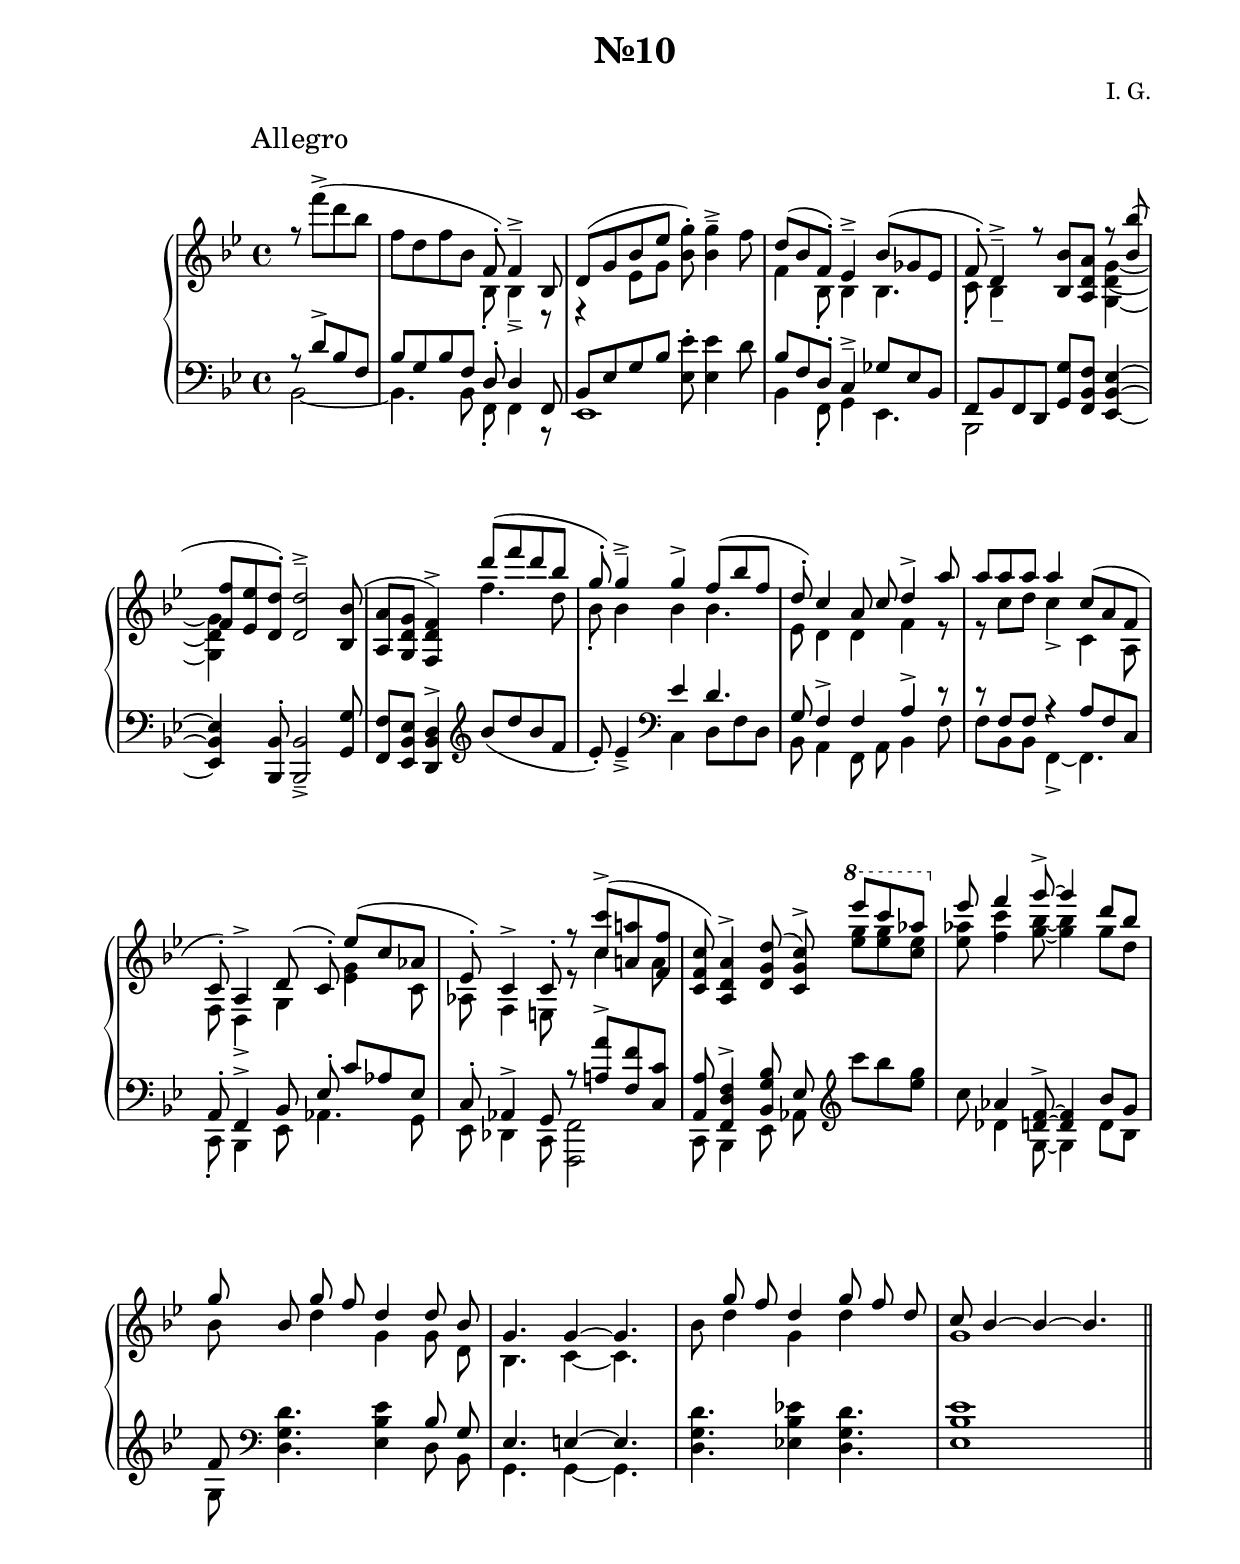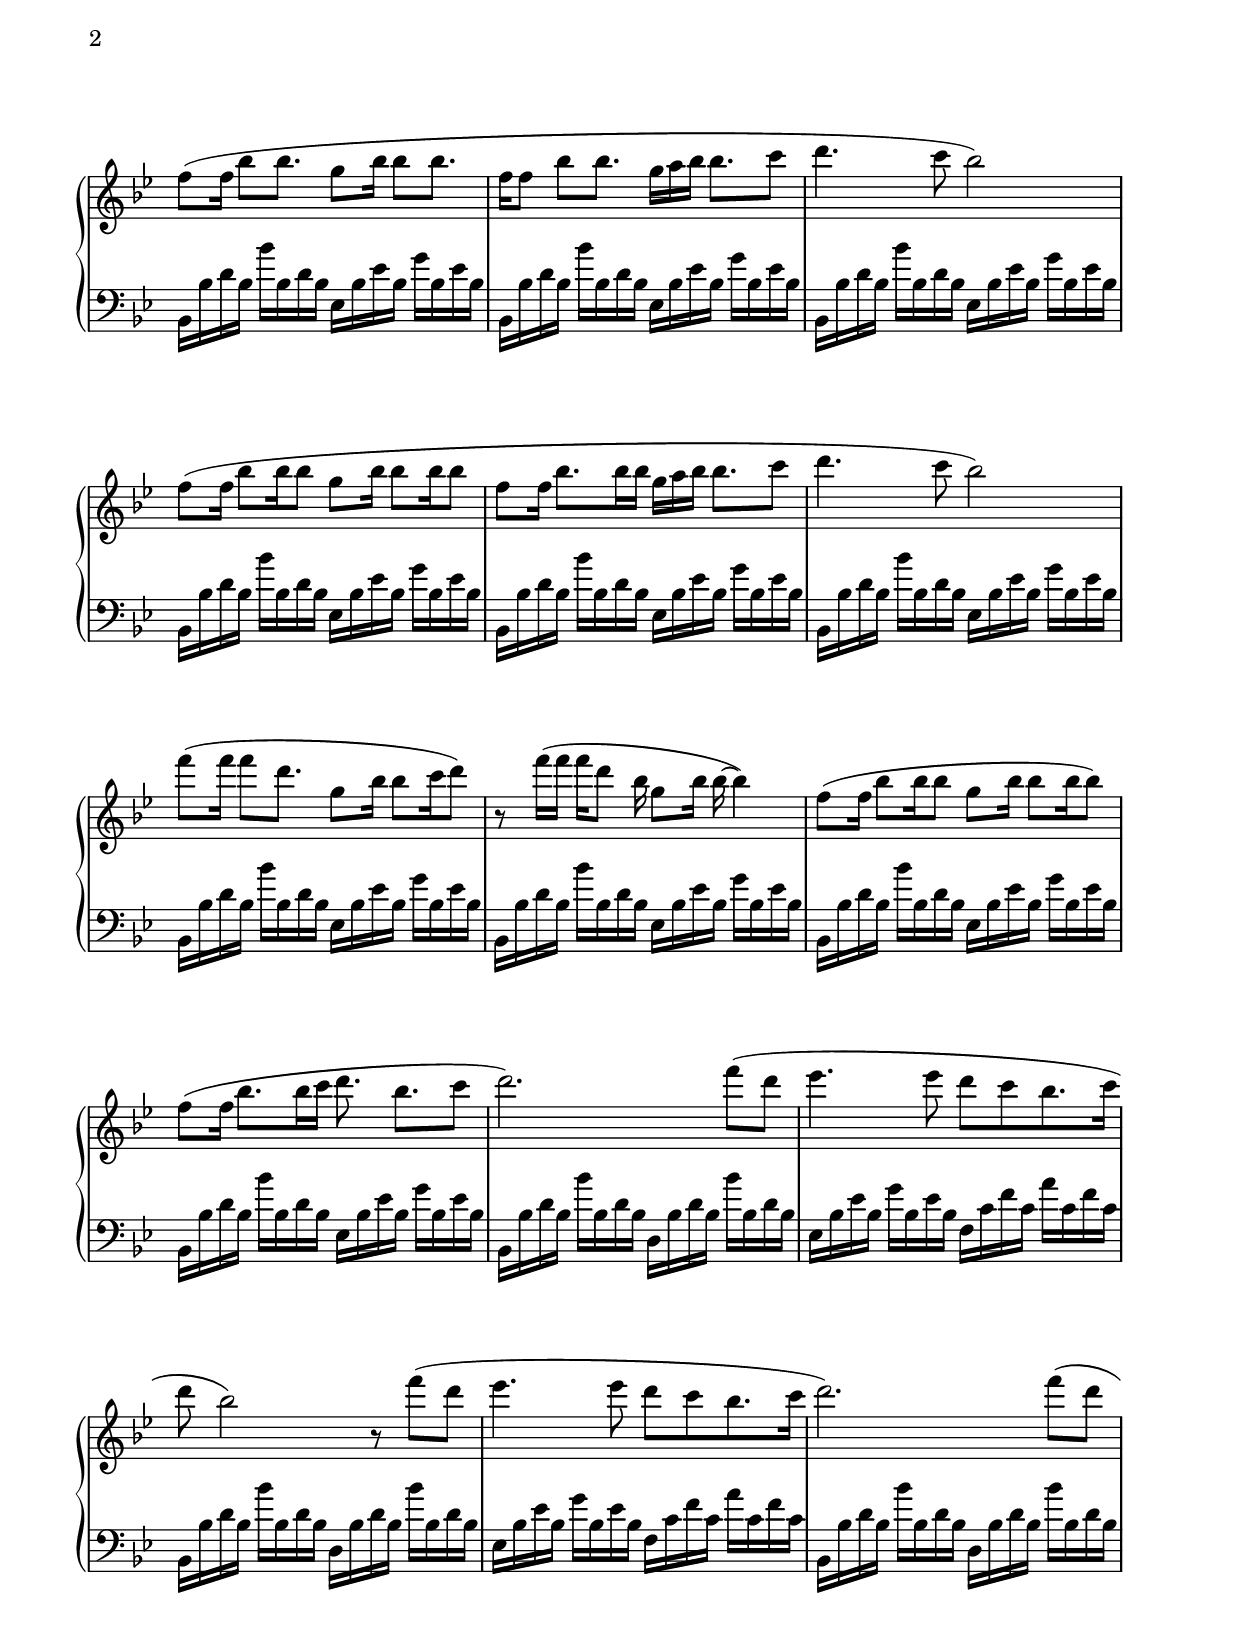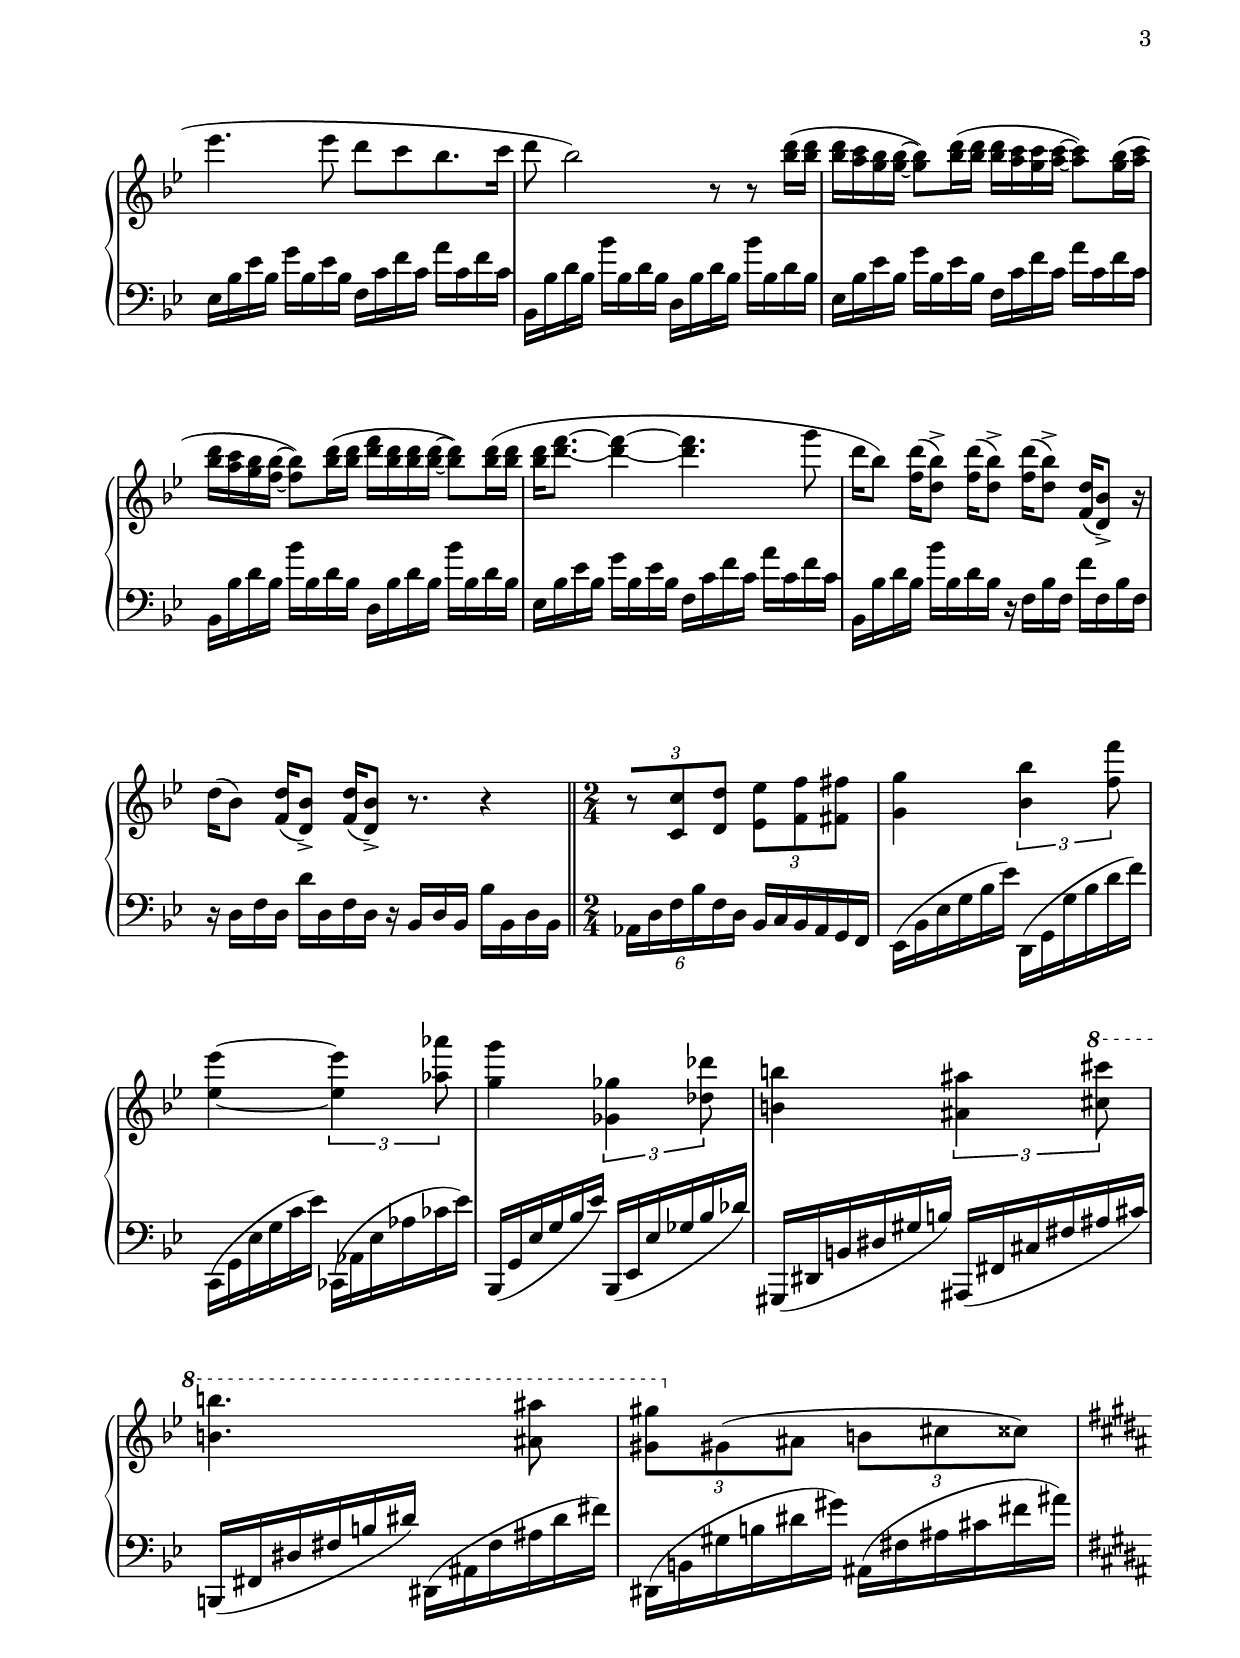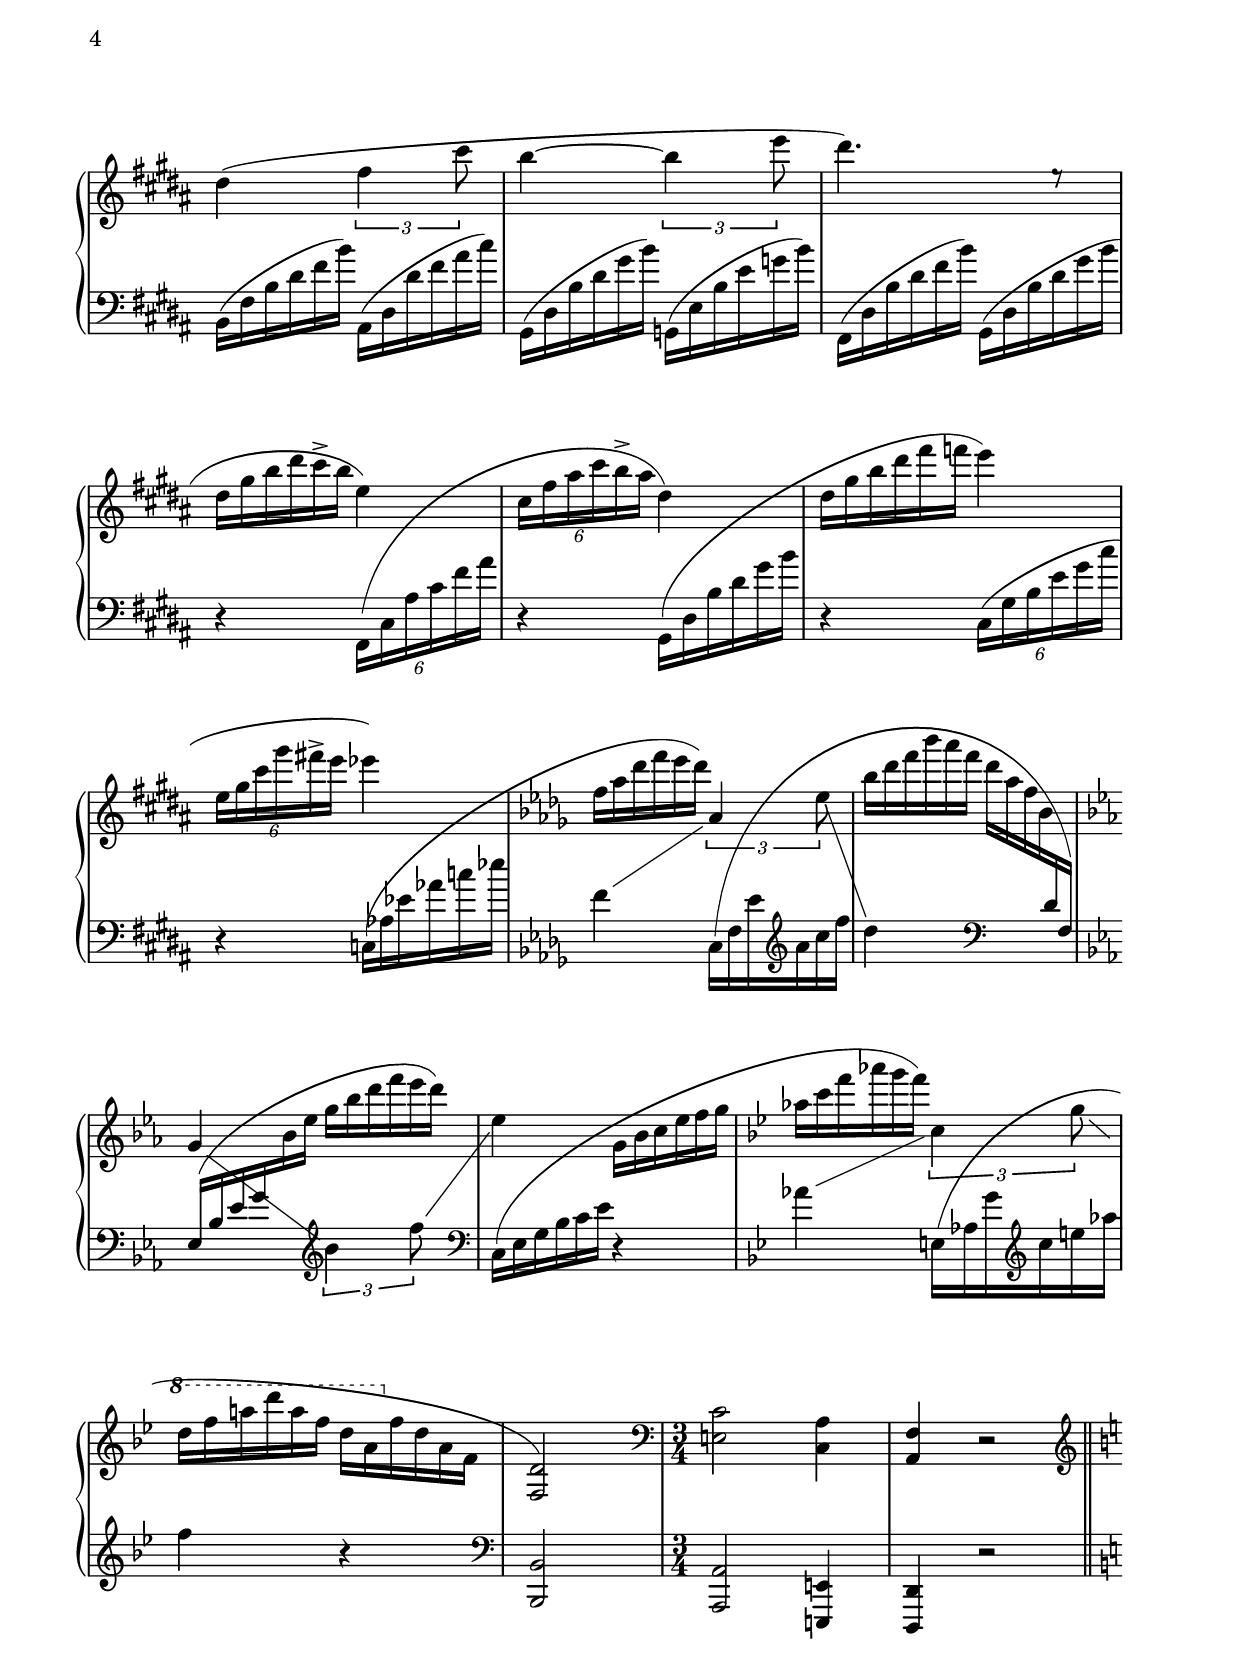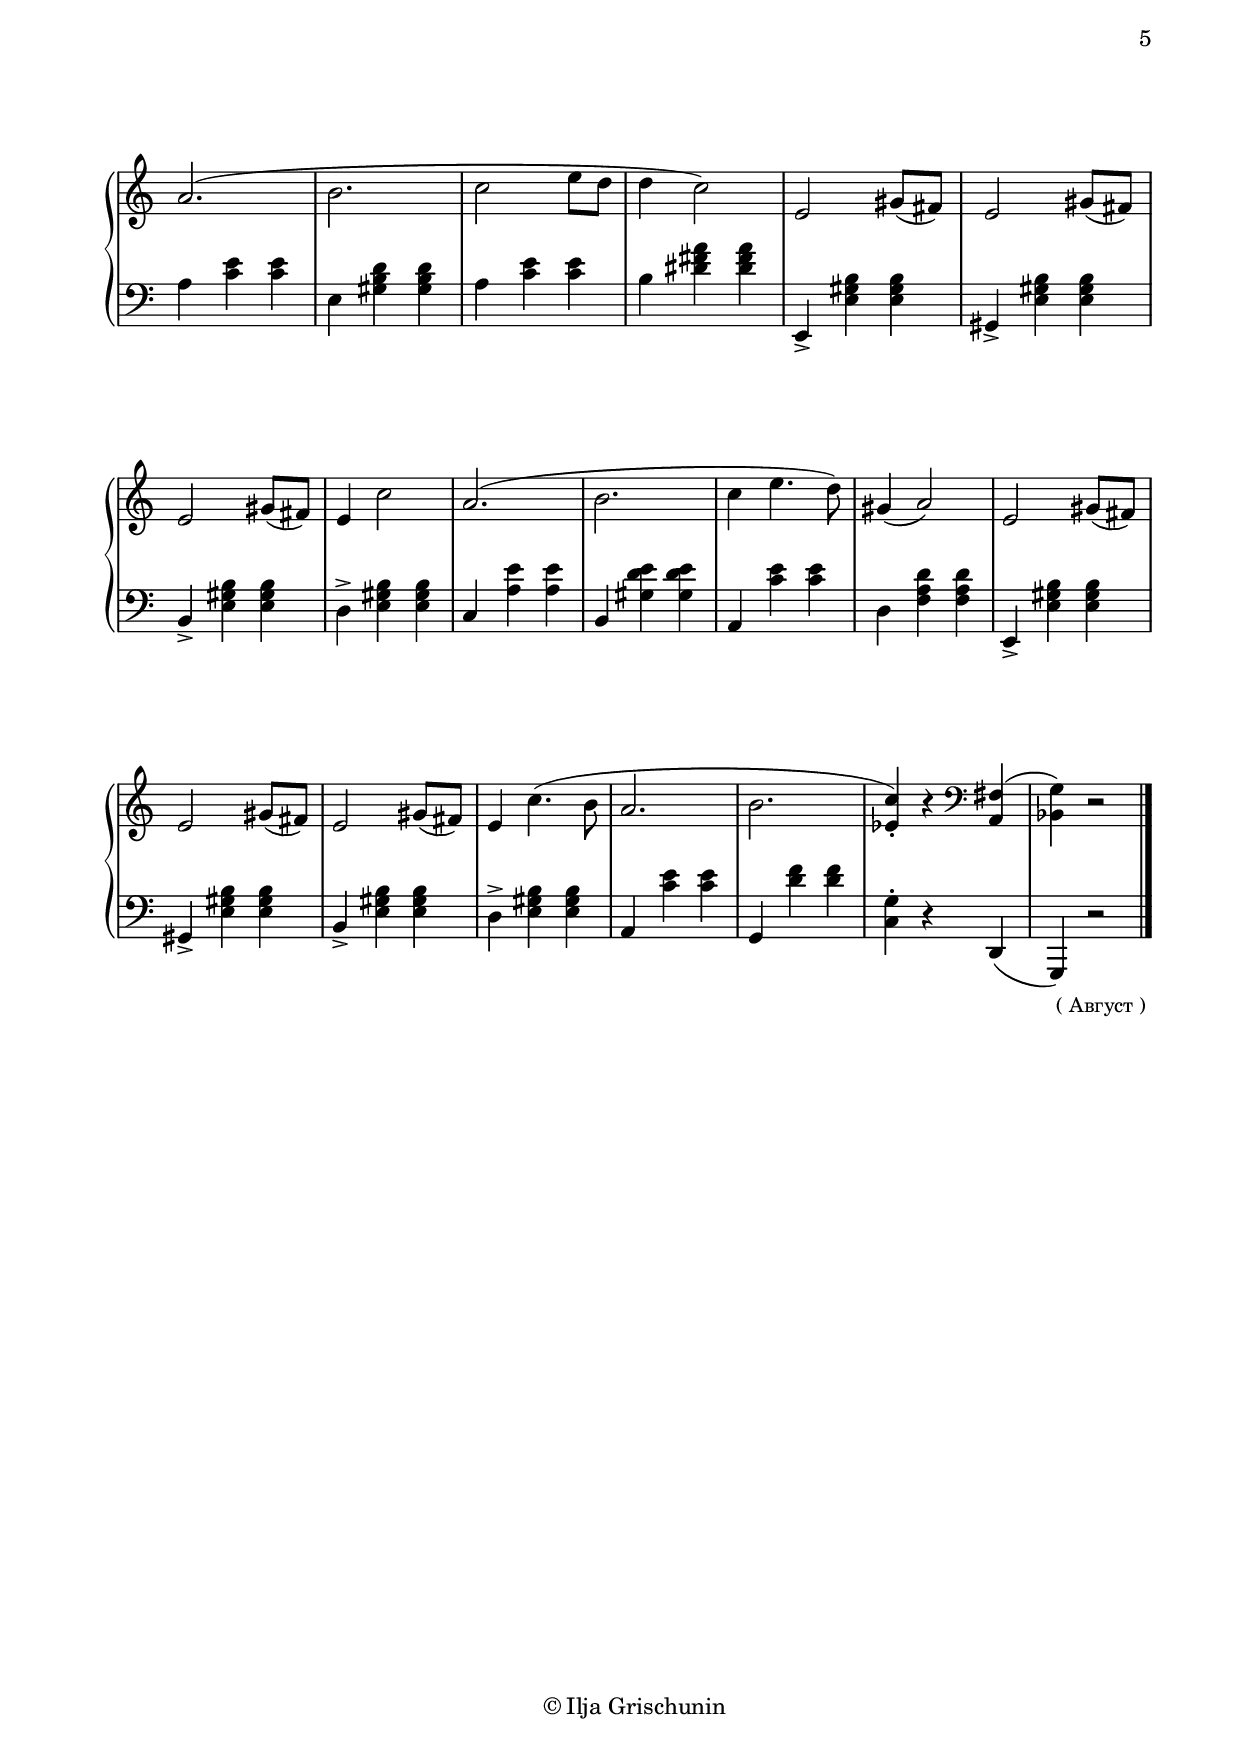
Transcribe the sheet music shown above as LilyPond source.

\version "2.19.15"
%\version "2.18.0"

\language "deutsch"

\header {
  title = "№10"
  %meter = "Allegro"
  composer = "I. G."
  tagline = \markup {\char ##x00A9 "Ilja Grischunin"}
}

\paper {
  #(set-paper-size "a4")
  top-system-spacing.basic-distance = #25
  top-markup-spacing.basic-distance = #8
  markup-system-spacing.basic-distance = #26
  system-system-spacing.basic-distance = #25
  last-bottom-spacing.basic-distance = #25
  two-sided = ##t
  inner-margin = 20
  outer-margin = 15
}

\layout {
  indent = 10
  \context {
    \PianoStaff
    \consists #Span_stem_engraver
  }
  \context{
    \Score
    \override StaffGrouper.staff-staff-spacing.basic-distance = #13
    \remove "Bar_number_engraver"
  }
}

\version "2.19.15"
%\version "2.18.0"

\language "deutsch"

%%%%%%%%%%% RH %%%%%%%%%%%%
rechtsZehn = {
  \clef treble
  \key b \major
  \time 4/4
  \once\override Score.RehearsalMark.extra-offset = #'(1 . 2)
  \mark "Allegro"
  %\override Staff.Clef #'break-visibility = #begin-of-line-visible
  %\override Staff.Clef #'explicitClefVisibility = #begin-of-line-visible
  %\override Staff.TimeSignature #'break-visibility = #begin-of-line-visible
  %\set Staff.explicitKeySignatureVisibility = #begin-of-line-visible
  %\override Staff.KeyCancellation #'break-visibility = #all-invisible
  %\override Staff.KeyCancellation #'explicitKeySignatureVisibility = #all-invisible
  \set Staff.printKeyCancellation = ##f
  <<
    {
      \partial 2 r8\stemDown f'''->( d''' b''
      f'' d'' f'' b'\stemNeutral f'-.) f'4->-- b8
      d'( g' b' es''\stemDown <b' g''>-.)<b' g''>4->-- f''8\stemUp
      d''( b' f'-.) es'4->-- b'8( ges' es' f'-.) d'4->-- r8<b b'><a d' a'> r <b' b''>(
      <f' f''><es' es''><d' d''>-.)<d' d''>2->-- <b b'>8(
      <a a'><g d' g'><f d' f'>4->) d'''8( f''' d''' b'' g''-.) g''4->-- g''-> f''8( b'' f''
      d''-.) c''4 a'8 c'' d''4-> a''8 a'' a'' a'' a''4 c''8( a' f'
      c'-.) a4-> d'8( c'-.)\noBeam es''( c'' as'
      es'-.) c'4-> c'8-. r <c'' c'''>->(<a'! a''!><f' f''>
      <c' f' c''>)<a d' a'>4-><d' g' d''>8(<c' g' c''>->)\noBeam
      \ottava #1
      \set Staff.ottavation = #"8"
      es'''' c'''' as'''
      \ottava #0
      es''' f'''4 g'''8->~g'''4 d'''8 b''
      \autoBeamOff
      g'' b' g'' f'' d''4 d''8 b' g'4. g'4~g'4.
      s8 g'' f'' d''4 g''8 f'' d'' c'' b'4~b'~b'4.
    }
    \\
    {
      s2 s b8-. b4->-- r8 r4 es'8 g' s2
      f'4 b8-. b4 b4. c'8-. b4-- s8 s4 <g d' g'>~q s2. s2 f''4. d''8 b'-. b'4 b'4 b'4.
      es'8 d'4 d' f' r8 r c'' d'' c''4-> c'4 a8
      f d4-> g <es' g'> c'8 as f4 e8 r
      c''4 a'8 s2 s8 <es''' g'''> q <c''' es'''>
      <es'' as''><f'' c'''>4<g'' b''>8~q4 g''8 d''
      \autoBeamOff
      b' s d''4 g' g'8 d' b4. c'4~c'4. b'8 d''4 g' d'' s8 g'1
    }
  >>
  \bar "||"\break
  \relative b'' {
    \override Slur.positions = #'(1 . 1)
    f8[(f16]b8[b8.]g8[b16]b8[b8.]f16[f8]b[b8.]g16[a b]b8.[c8]d4.c8b2)
    f8[(f16]b8[b16b8]g[b16]b8[b16b8]f8[f16]b8.[b16b]g[ a b]b8.[c8]d4.c8b2)
    f'8[(f16]f8[d8.]g,8[b16]b8[c16d8])r f16[(f]f[d8] b16g8[b16]b~b4)
    f8[(f16]b8[b16b8]g[b16]b8[b16b8])f8[(f16]b8.[b16c]d8.b[c8]d2.)f8(d
    es4.es8d[ c b8.c16]d8b2)r8f'8(d
    es4.es8d[ c b8.c16]d2.)f8(d
    es4.es8d[ c b8.c16]d8b2)r8r<b d>16(q
    q<a c><g b>q~q8)<b d>16(q q<a c><g c><a c>~q8)<g b>16(<a c>
    <b d><a c><g b><f b>~q8)<b d>16(q<d f><b d>q q~q8)q16(q q<d f>8.~q4~q4.g8
    d16[b8])\repeat unfold 3 {<f d'>16[(<d b'>8]->)}<f, d'>16[(<d b'>8]->)r16
    d'16([b8])\repeat unfold 2 {<f d'>16[(<d b'>8]->)}r8. r4\bar "||"
    \time 2/4
    \times 2/3{r8[<c c'><d d'>]}\times 2/3{<es es'><f f'><fis fis'>}
    <g g'>4\times 2/3{<b b'>4<f' f'>8}<es es'>4~\times 2/3{<es es'>4<as as'>8}
    <g g'>4\times 2/3{<ges, ges'>4<des' des'>8}
    <h h'>4\times 2/3{
      <ais ais'>4
      \ottava #1
      \set Staff.ottavation = #"8"
      <cis' cis'>8
    }<h h'>4.<ais ais'>8
    \times 2/3{
      <gis gis'>8
      \ottava #0
      gis,( ais
    }\times 2/3{h8 cis cisis)}%\break
    \key h \major
    dis4(\times 2/3{fis4 cis'8}h4~\times 2/3{h4 e8}dis4.) e,8\rest
    \change Staff = LH
    r4 \tuplet 6/4 4 {
      \shape #'((0 . -12) (0 . 1) (0.5 . 2) (0 . -4)) Slur
      fis,,,16( cis' ais' cis fis ais\change Staff = RH cis fis ais cis h-> ais
    }
    dis,4)
    \change Staff = LH
    r4 \tuplet 6/4 4 {
      cis,,16( gis' h e gis cis \change Staff = RH e gis cis gis' fis!-> e
    }
    es4)\key b \minor
    \change Staff = LH
    f,,\once\showStaffSwitch
    \change Staff = RH \times 2/3{as4 es'8}
    \once\showStaffSwitch
    \change Staff = LH des4\clef bass s4
    \change Staff = RH
    \key es \major
    g,4\once\showStaffSwitch
    \change Staff = LH
    \clef treble
    \times 2/3{b4 f'8}\once\showStaffSwitch
    \clef bass
    \change Staff = RH
    es4\change Staff = LH r4\key g \minor as,\once\showStaffSwitch
    \change Staff = RH \times 2/3{c4 g'8}\once\showStaffSwitch
    \change Staff = LH f4
    r \clef bass <b,,,, b'>2\change Staff = RH
    <e' c'>2<c a'>4<a f'> r2\bar "||"
    \break
    \key a \minor
    \clef treble
    \set Staff.printKeyCancellation = ##f
    a''2.( h c2 e8 d d4 c2) \repeat unfold 3 {e,2 gis8(fis)} e4 c'2
    a2.( h c4 e4. d8) gis,4( a2)\repeat unfold 3 {e2 gis8(fis)} e4 c'4.( h8
    a2. h <es, c'>4-.)r\clef bass <a,, fis'>(<b g'>) r2 \bar "|."
    \override Score.RehearsalMark.self-alignment-X = #RIGHT
    \override Score.RehearsalMark.direction = #DOWN
    \override Score.RehearsalMark.extra-offset = #'(0 . -1)
    \mark \markup {\small{( Август )}}
  }
}
%%%%%%%%%%% LH %%%%%%%%%%%%
linksZehn = {
  \clef bass
  \key b \major
  \time 4/4
  %\override Staff.Clef #'break-visibility = #begin-of-line-visible
  %\override Staff.Clef #'explicitClefVisibility = #begin-of-line-visible
  %\override Staff.TimeSignature #'break-visibility = #begin-of-line-visible
  %\set Staff.explicitKeySignatureVisibility = #begin-of-line-visible
  %\override Staff.KeyCancellation #'break-visibility = #all-invisible
  %\override Staff.KeyCancellation #'explicitKeySignatureVisibility = #all-invisible
  \set Staff.printKeyCancellation = ##f
  <<
    {
      r8 d'-> b f b g b f d-. d4 f,8
      b, es g b\stemDown <es es'>-.<es es'>4 d'8\stemUp
      b f d-. c4->-- ges8 es b, f, b, f, d, <g, g><f, b, f><es,_~ b,~ es~>4
      q <b,, b,>8-. q2_>_- <g, g>8<f, f><es, b, es><d, b, d>4->
      \clef treble
      \stemNeutral b'8_( d'' b' f' es'_.) es'4_>_-\stemUp
      \clef bass
      es'4 d'4. g8 f4-> f a-> r8 r f f r4 a8 f c
      a,-. f,4-> b,8 es-.\noBeam c' as es c-. as,4-> g,8 r <a! a'>-><f f'><c c'>
      <a, a><f, d f>4-><b, g b>8 es s4. s8 as'4 <d' f'>8->~q4 b'8 g'
      \autoBeamOff
      f'8 s4. s4 b8 g es4. e4~e4. s1 s1
    }
    \\
    {
      b,2~b,4. b,8 f,-. f,4 r8 es,1 b,4 f,8-. g,4 es,4. b,,2 s s1 s2 s
      s4. c4 d8 f d b, a,4 f,8 a, b,4 f8 f b, b, f,4->~f,4.
      c,8-. b,,4 es,8 as,4. g,8 es, des,4 c,8 <f,, f,>2
      c,8 b,,4 es,8 as,\noBeam\clef treble c''' b'' <es'' g''>
      c'' des'4 g8~g4 d'8 b
      \autoBeamOff
      g\clef bass <d g d'>4.<es b es'>4 d8 b, g,4. g,4~g,4.
      <d g d'>4.<es! b es'!>4<d g d'>4.<es b es'>1
    }
  >>
  \relative b {
    \repeat unfold 10
    {
      b,16 b' d  b b' b, d  b
      es,  b' es b g' b, es b
    }
    \repeat unfold 5 {
      b,  b' d  b b' b, d  b
      d,  b' d  b b' b, d  b
      es, b' es b g' b, es b
      f   c' f  c a' c, f  c
    }
    b, b' d b b' b, d b
    r f b f f' f, b f
    r d f d d' d, f d
    r b d b b' b, d b
    \tuplet 6/4 4 {
      as16d f b f d
      \override TupletNumber.stencil = ##f
      b c b as g f
      es( b' es g b es)
      d,,( g g' b d f)
      c,,( g' es' g c es)
      ces,,( as' es' as ces es)
      b,,( g' es' g b es)
      b,,( es es' ges b des)
      gis,,,( dis' h' dis gis h)
      ais,,( fis' cis' fis ais cis)
      h,,( fis' dis' fis h dis)
      dis,,( ais' fis' ais dis fis)
      dis,,( h' gis' h dis gis)
      ais,,( fis' ais cis fis ais)
      \key h \major
      h,,( fis' h dis fis h)
      ais,,( dis dis' fis ais cis)
      gis,,(dis' h' dis gis h)
      g,,( e' h' e g h)
      fis,,( dis' h' dis fis h)
      gis,,( dis' h' dis gis h\change Staff = RH dis gis h dis cis-> h
    }
    e,4)
    \change Staff = LH r4
    \tuplet 6/4 4{
      gis,,,16( dis' h' dis gis h\change Staff = RH dis gis h dis fis f
    }
    e4)
    \change Staff = LH r4
    \tuplet 6/4 4{
      c,,,16( as' es' as c es\key b \minor \change Staff = RH f as des f es des)\change Staff = LH
      \shape #'((0 . -7) (0 . 1) (0.5 . 2) (0 . -2)) Slur
      c,,,( f es'\clef treble as c f \change Staff = RH b des f b as f des as f b,\change Staff = LH des, f,)
      \key es \major
      \shape #'((0 . -2.5) (0 . 1) (0.5 . 2) (0 . -1.3)) Slur
      es( b' es g\change Staff = RH b es g b d f es d)\change Staff = LH
      c,,,( es g b c es\change Staff = RH g b c es f g \key g \minor  as c f as g f)\change Staff = LH
      \shape #'(((0 . -3) (0 . 5) (-2 . 10) (0 . 10))
                ((0 . 0) (0 . 0) (0 . 0) (-0.5 . -3.5))
                ) Slur
      e,,,( as g'\clef treble c e as\change Staff = RH \ottava #1 d f a! d a f d a\ottava #0 f d a f
    }
    <f, d'>2)
    \time 3/4
    \clef bass \change Staff = LH
    <a,, a'>2<e e'>4<d d'> r2
    \break
    \key a \minor
    a'''4<c e> q e, <gis h d> q a4<c e> q h <dis fis a> q
    e,,-><e' gis h> q gis,-><e' gis h> q h-><e gis h> q d-><e gis h> q
    c <a' e'> q h, <gis' d' e> q a, <c' e> q d, <f a d> q
    e,-><e' gis h> q gis,-><e' gis h> q h-><e gis h> q d-><e gis h> q
    a, <c' e> q g, <d'' f> q <c, g'>-. r d,( g,) r2
  }
}
%%%%%%%%%%%%D%%%%%%%%%%%%
dynamicZehn = {
  \override Hairpin.to-barline = ##f

}


\score {
  \new PianoStaff <<
    \new Staff = "RH" \rechtsZehn
    \new Dynamics = "DYN" \dynamicZehn
    \new Staff = "LH" \linksZehn
  >>
}